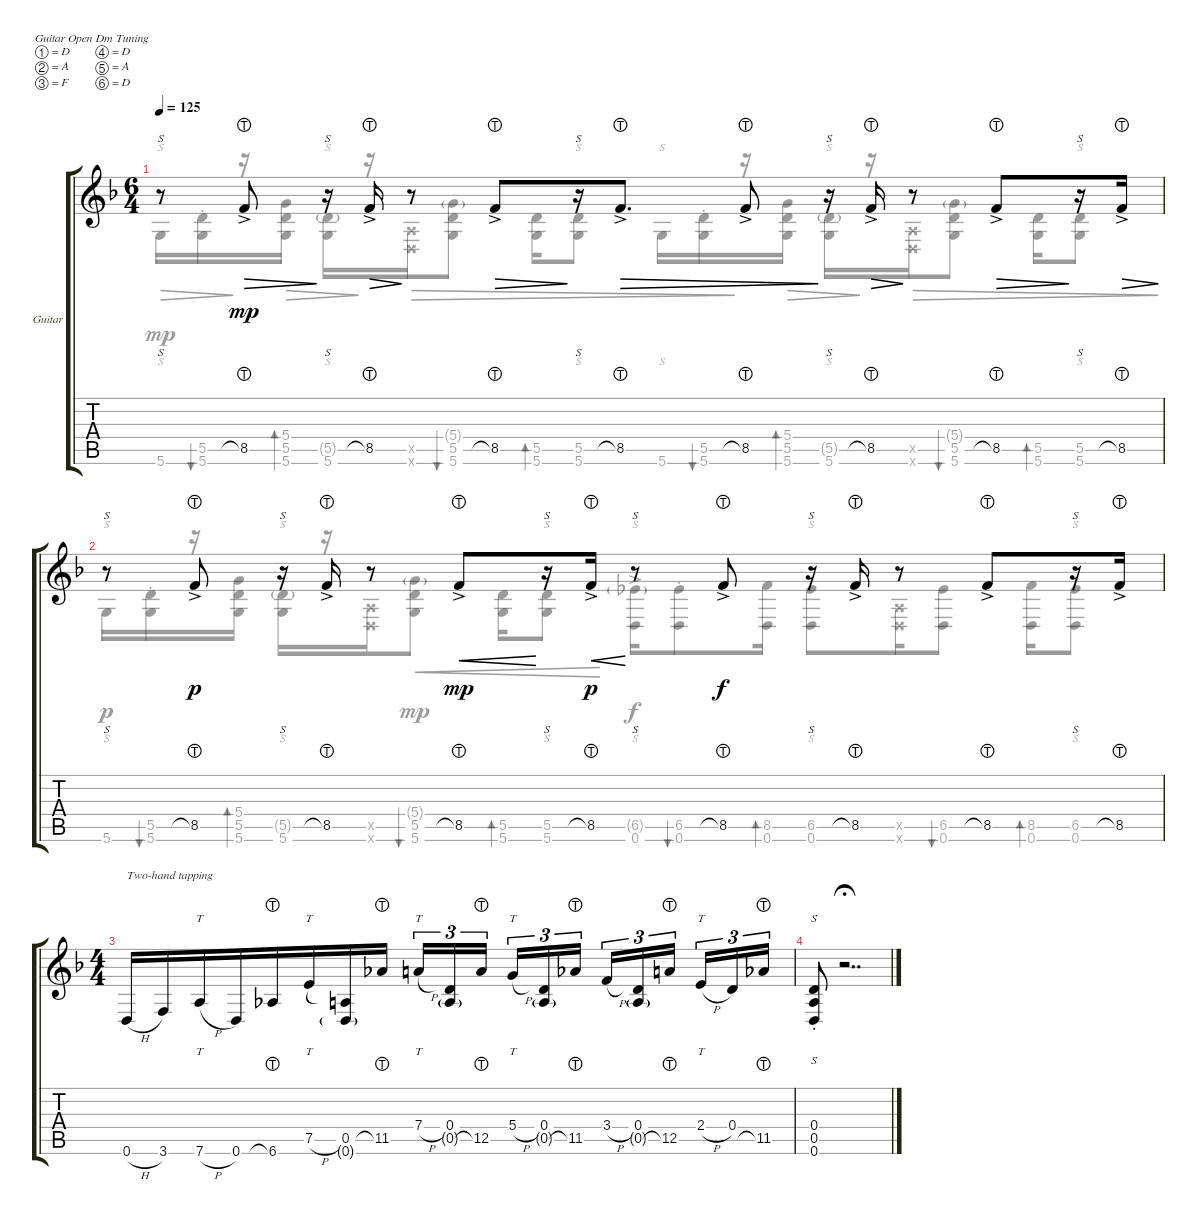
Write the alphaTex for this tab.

\defaultSystemsLayout 4
\bracketExtendMode groupsimilarinstruments
\firstSystemTrackNameOrientation horizontal
\otherSystemsTrackNameOrientation horizontal
\track ("Acoustic Guitar" "Guitar") {instrument acousticguitarsteel}
\staff {score tabs}
\tuning (D4 A3 F3 D3 A2 D2)
\voice
\ts (6 4)
\tempo 125
\clef g2
\ks dminor
r.8{s dy mp beam Up} 8.5{lht ac acc forcenatural}.8{dec beam Up} r.16{s beam Up} 8.5{lht ac acc forcenatural}.16{dec beam Up} r.8{beam Up} 8.5{lht ac acc forcenatural}.8{dec beam Up} r.16{s beam Up} 8.5{lht ac acc forcenatural}.8{d dec beam Up} 8.5{lht ac acc forcenatural}.8{dec beam Up} r.16{s beam Up} 8.5{lht ac acc forcenatural}.16{dec beam Up} r.8{beam Up} 8.5{lht ac acc forcenatural}.8{dec beam Up} r.16{s beam Up} 8.5{lht ac acc forcenatural}.16{dec beam Up} |
r.8{s beam Up} 8.5{lht ac acc forcenatural}.8{dy p beam Up} r.16{s beam Up} 8.5{lht ac acc forcenatural}.16{beam Up} r.8{beam Up} 8.5{lht ac acc forcenatural}.8{cre dy mp beam Up} r.16{s beam Up} 8.5{lht ac acc forcenatural}.16{cre dy p beam Up} r.8{s beam Up} 8.5{lht ac acc forcenatural}.8{dy f beam Up} r.16{s beam Up} 8.5{lht ac acc forcenatural}.16{beam Up} r.8{beam Up} 8.5{lht ac acc forcenatural}.8{beam Up} r.16{s beam Up} 8.5{lht ac acc forcenatural}.16{beam Up} |
\ts (4 4)
\beaming (8 8)
0.6{h acc forcenatural}.16{txt "Two-hand tapping" beam Up} 3.6{acc forcenatural}.16{beam Up} 7.6{h acc forcenatural}.16{tt beam Up} 0.6{acc forcenatural}.16{beam Up} 6.6{lht acc b}.16{beam Up} 7.5{h acc forcenatural}.16{tt beam Up} (0.5{acc forcenatural} 0.6{g acc forcenatural}).16{beam Up} 11.5{lht acc b}.16{beam Up} 7.4{h acc forcenatural}.16{tt tu (3 2) beam Up} (0.4{acc forcenatural} 0.5{g acc forcenatural}).16{tu (3 2) beam Up} 12.5{lht acc forcenatural}.16{tu (3 2) beam Up} 5.4{h acc forcenatural}.16{tt tu (3 2) beam Up} (0.4{acc forcenatural} 0.5{g acc forcenatural}).16{tu (3 2) beam Up} 11.5{lht acc b}.16{tu (3 2) beam Up} 3.4{h acc forcenatural}.16{tu (3 2) beam Up} (0.4{acc forcenatural} 0.5{g acc forcenatural}).16{tu (3 2) beam Up} 12.5{lht acc forcenatural}.16{tu (3 2) beam Up} 2.4{h acc forcenatural}.16{tt tu (3 2) beam Up} 0.4{acc forcenatural}.16{tu (3 2) beam Up} 11.5{lht acc b}.16{tu (3 2) beam Up} |
(0.6{st acc forcenatural} 0.5{st acc forcenatural} 0.4{st acc forcenatural}).8{s beam Up} r.2{dd fermata (medium 1) beam Up}
\voice
\clef g2
\ottava regular
\simile none
\ks dminor
5.6{acc forcenatural}.16{s dec dy mp beam Down} (5.6{acc forcenatural} 5.5{st acc forcenatural}).16{bu 30 dec beam Down} r.16{beam Down} (5.6{acc forcenatural} 5.5{acc forcenatural} 5.4{acc forcenatural}).16{bd 30 dec beam Down} (5.6{acc forcenatural} 5.5{g acc forcenatural}).16{s dec beam Down} r.16{beam Down} (0.6{x acc forcenatural} 0.5{x acc forcenatural}).16{dec beam Down} (5.5{acc forcenatural} 5.6{acc forcenatural} 5.4{g acc forcenatural}).8{bu 30 dec beam Down} (5.5{acc forcenatural} 5.6{acc forcenatural}).16{bd 30 dec beam Down} (5.6{acc forcenatural} 5.5{acc forcenatural}).8{s dec beam Down} 5.6{acc forcenatural}.16{s dec beam Down} (5.6{acc forcenatural} 5.5{st acc forcenatural}).16{bu 30 dec beam Down} r.16{beam Down} (5.6{acc forcenatural} 5.5{acc forcenatural} 5.4{acc forcenatural}).16{bd 30 dec beam Down} (5.6{acc forcenatural} 5.5{g acc forcenatural}).16{s dec beam Down} r.16{beam Down} (0.6{x acc forcenatural} 0.5{x acc forcenatural}).16{dec beam Down} (5.5{acc forcenatural} 5.6{acc forcenatural} 5.4{g acc forcenatural}).8{bu 30 dec beam Down} (5.5{acc forcenatural} 5.6{acc forcenatural}).16{bd 30 dec beam Down} (5.6{acc forcenatural} 5.5{acc forcenatural}).8{s dec beam Down} |
5.6{acc forcenatural}.16{s dy p beam Down} (5.6{acc forcenatural} 5.5{st acc forcenatural}).16{bu 30 beam Down} r.16{beam Down} (5.6{acc forcenatural} 5.5{acc forcenatural} 5.4{acc forcenatural}).16{bd 30 beam Down} (5.6{acc forcenatural} 5.5{g acc forcenatural}).16{s beam Down} r.16{beam Down} (0.6{x acc forcenatural} 0.5{x acc forcenatural}).16{beam Down} (5.5{acc forcenatural} 5.6{acc forcenatural} 5.4{g acc forcenatural}).8{bu 30 cre dy mp beam Down} (5.5{acc forcenatural} 5.6{acc forcenatural}).16{bd 30 cre beam Down} (5.6{acc forcenatural} 5.5{acc forcenatural}).8{s cre beam Down} (0.6{ac acc forcenatural} 6.5{g acc b}).16{s dy f beam Down} (0.6{acc forcenatural} 6.5{st acc b}).8{bu 30 beam Down} (0.6{acc forcenatural} 8.5{acc forcenatural}).16{bd 30 beam Down} (0.6{acc forcenatural} 6.5{acc b}).8{s beam Down} (0.6{x acc forcenatural} 0.5{x acc forcenatural}).16{beam Down} (6.5{acc b} 0.6{acc forcenatural}).8{bu 30 beam Down} (8.5{acc forcenatural} 0.6{acc forcenatural}).16{bd 30 beam Down} (0.6{acc forcenatural} 6.5{acc b}).8{s beam Down} |
|
